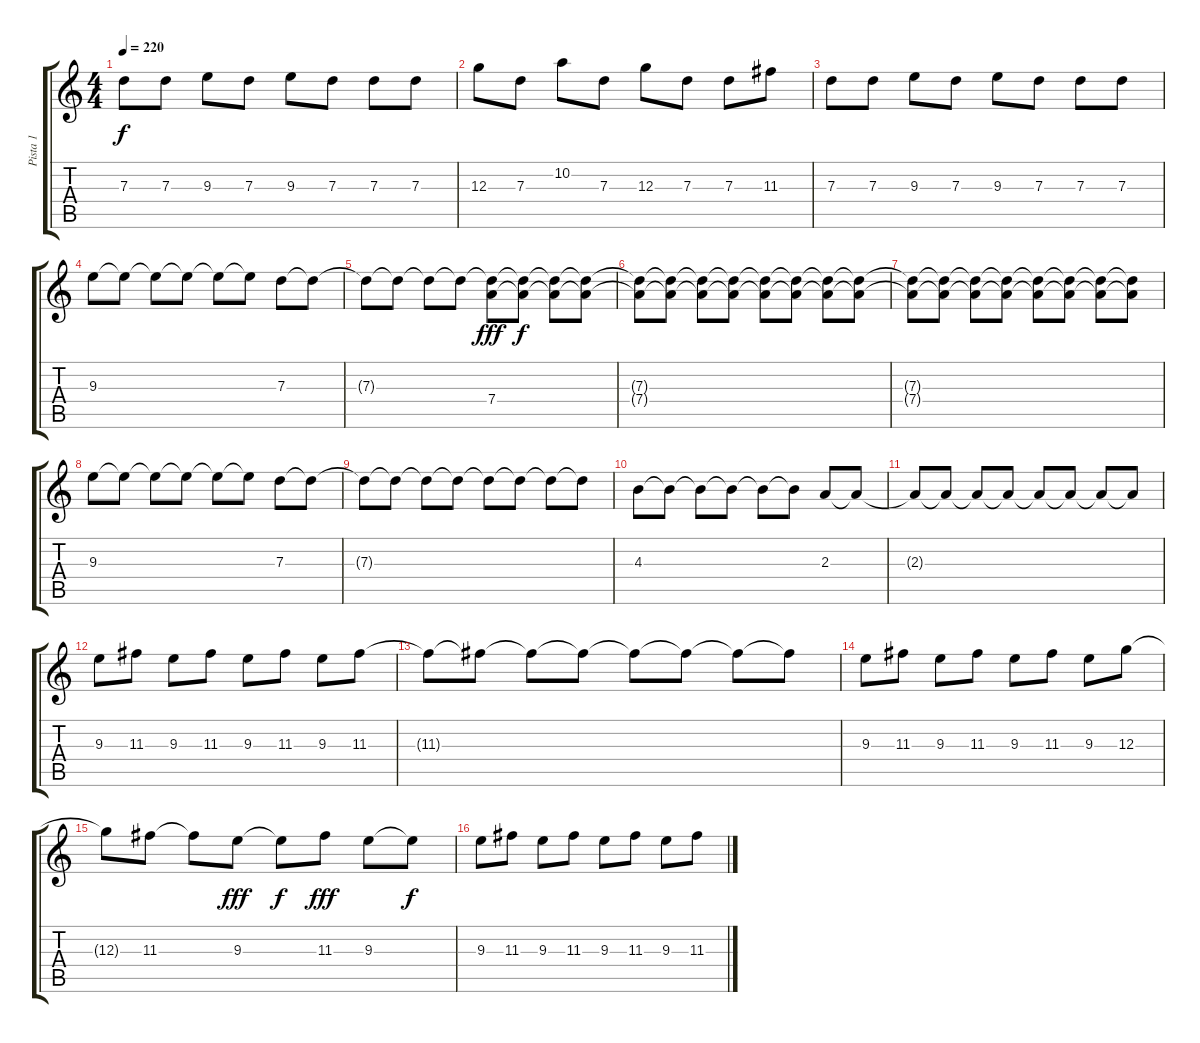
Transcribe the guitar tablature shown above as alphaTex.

\track ("Pista 1" "Pista 1") {instrument distortionguitar}
\staff {score tabs}
\tuning (E4 B3 G3 D3 A2 E2) {hide}
\ts (4 4)
\tempo 220
\clef g2
\ks c
7.3.8{dy f} 7.3.8 9.3.8 7.3.8 9.3.8 7.3.8 7.3.8 7.3.8 |
12.3.8 7.3.8 10.2.8 7.3.8 12.3.8 7.3.8 7.3.8 11.3.8 |
7.3.8 7.3.8 9.3.8 7.3.8 9.3.8 7.3.8 7.3.8 7.3.8 |
9.3.8 9.3{t}.8 9.3{t}.8 9.3{t}.8 9.3{t}.8 9.3{t}.8 7.3.8 7.3{t}.8 |
7.3{t}.8 7.3{t}.8 7.3{t}.8 7.3{t}.8 (7.3{t} 7.4).8{dy fff} (7.3{t} 7.4{t}).8{dy f} (7.3{t} 7.4{t}).8 (7.3{t} 7.4{t}).8 |
(7.3{t} 7.4{t}).8 (7.3{t} 7.4{t}).8 (7.3{t} 7.4{t}).8 (7.3{t} 7.4{t}).8 (7.3{t} 7.4{t}).8 (7.3{t} 7.4{t}).8 (7.3{t} 7.4{t}).8 (7.3{t} 7.4{t}).8 |
(7.3{t} 7.4{t}).8 (7.3{t} 7.4{t}).8 (7.3{t} 7.4{t}).8 (7.3{t} 7.4{t}).8 (7.3{t} 7.4{t}).8 (7.3{t} 7.4{t}).8 (7.3{t} 7.4{t}).8 (7.3{t} 7.4{t}).8 |
9.3.8 9.3{t}.8 9.3{t}.8 9.3{t}.8 9.3{t}.8 9.3{t}.8 7.3.8 7.3{t}.8 |
7.3{t}.8 7.3{t}.8 7.3{t}.8 7.3{t}.8 7.3{t}.8 7.3{t}.8 7.3{t}.8 7.3{t}.8 |
4.3.8 4.3{t}.8 4.3{t}.8 4.3{t}.8 4.3{t}.8 4.3{t}.8 2.3.8 2.3{t}.8 |
2.3{t}.8 2.3{t}.8 2.3{t}.8 2.3{t}.8 2.3{t}.8 2.3{t}.8 2.3{t}.8 2.3{t}.8 |
9.3.8 11.3.8 9.3.8 11.3.8 9.3.8 11.3.8 9.3.8 11.3.8 |
11.3{t}.8 11.3{t}.8 11.3{t}.8 11.3{t}.8 11.3{t}.8 11.3{t}.8 11.3{t}.8 11.3{t}.8 |
9.3.8 11.3.8 9.3.8 11.3.8 9.3.8 11.3.8 9.3.8 12.3.8 |
12.3{t}.8 11.3.8 11.3{t}.8 9.3.8{dy fff} 9.3{t}.8{dy f} 11.3.8{dy fff} 9.3.8 9.3{t}.8{dy f} |
9.3.8 11.3.8 9.3.8 11.3.8 9.3.8 11.3.8 9.3.8 11.3.8
